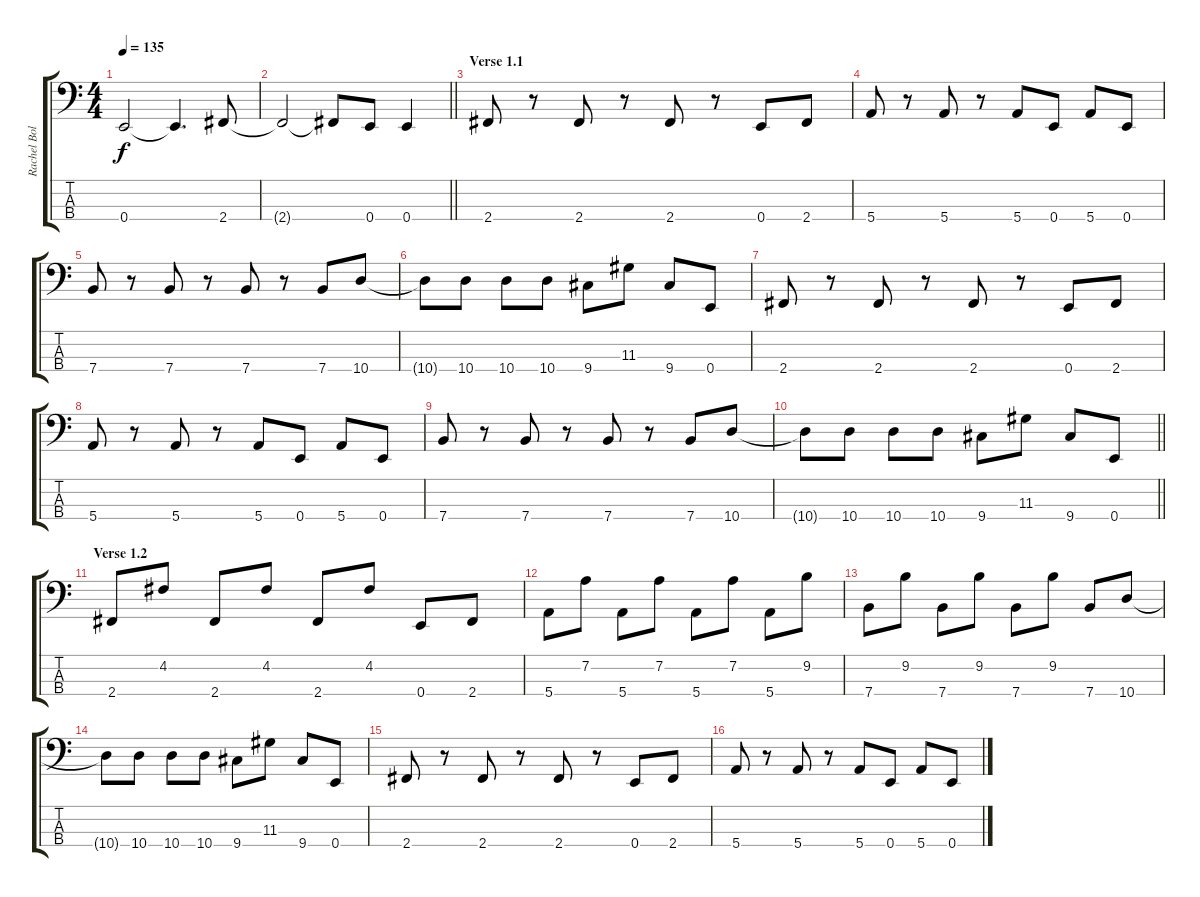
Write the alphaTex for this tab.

\track ("Rachel Bolan" "Rachel Bol") {instrument electricbasspick}
\staff {score tabs}
\tuning (G2 D2 A1 E1) {hide}
\ts (4 4)
\tempo 135
\clef f4
\ks c
0.4.2{dy f} 0.4{t}.4{d} 2.4.8 |
\barLineRight lightlight
2.4{t}.2 2.4{t}.8 0.4.8 0.4.4 |
\section ("" "Verse 1.1")
2.4.8 r.8 2.4.8 r.8 2.4.8 r.8 0.4.8 2.4.8 |
5.4.8 r.8 5.4.8 r.8 5.4.8 0.4.8 5.4.8 0.4.8 |
7.4.8 r.8 7.4.8 r.8 7.4.8 r.8 7.4.8 10.4.8 |
10.4{t}.8 10.4.8 10.4.8 10.4.8 9.4.8 11.3.8 9.4.8 0.4.8 |
2.4.8 r.8 2.4.8 r.8 2.4.8 r.8 0.4.8 2.4.8 |
5.4.8 r.8 5.4.8 r.8 5.4.8 0.4.8 5.4.8 0.4.8 |
7.4.8 r.8 7.4.8 r.8 7.4.8 r.8 7.4.8 10.4.8 |
\barLineRight lightlight
10.4{t}.8 10.4.8 10.4.8 10.4.8 9.4.8 11.3.8 9.4.8 0.4.8 |
\section ("" "Verse 1.2")
2.4.8 4.2.8 2.4.8 4.2.8 2.4.8 4.2.8 0.4.8 2.4.8 |
5.4.8 7.2.8 5.4.8 7.2.8 5.4.8 7.2.8 5.4.8 9.2.8 |
7.4.8 9.2.8 7.4.8 9.2.8 7.4.8 9.2.8 7.4.8 10.4.8 |
10.4{t}.8 10.4.8 10.4.8 10.4.8 9.4.8 11.3.8 9.4.8 0.4.8 |
2.4.8 r.8 2.4.8 r.8 2.4.8 r.8 0.4.8 2.4.8 |
5.4.8 r.8 5.4.8 r.8 5.4.8 0.4.8 5.4.8 0.4.8
